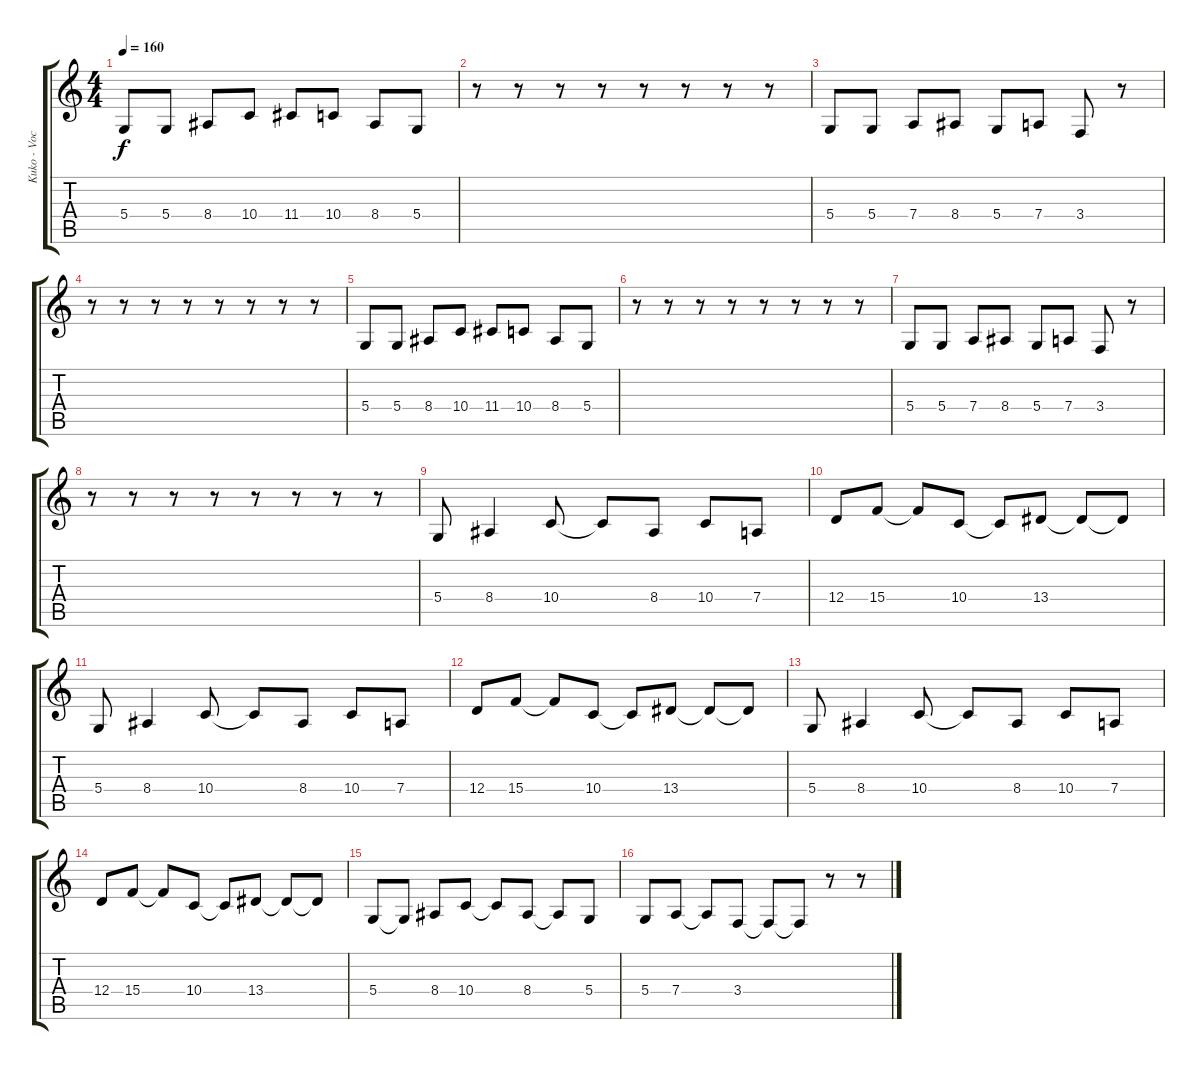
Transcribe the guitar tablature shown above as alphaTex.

\track ("Kuko - Vocals" "Kuko - Voc") {instrument lead2sawtooth}
\staff {score tabs}
\tuning (E4 B3 G3 D3 A2 E2) {hide}
\ts (4 4)
\tempo 160
\clef g2
\ks c
5.4.8{dy f} 5.4.8 8.4.8 10.4.8 11.4.8 10.4.8 8.4.8 5.4.8 |
r.8 r.8 r.8 r.8 r.8 r.8 r.8 r.8 |
5.4.8 5.4.8 7.4.8 8.4.8 5.4.8 7.4.8 3.4.8 r.8 |
r.8 r.8 r.8 r.8 r.8 r.8 r.8 r.8 |
5.4.8 5.4.8 8.4.8 10.4.8 11.4.8 10.4.8 8.4.8 5.4.8 |
r.8 r.8 r.8 r.8 r.8 r.8 r.8 r.8 |
5.4.8 5.4.8 7.4.8 8.4.8 5.4.8 7.4.8 3.4.8 r.8 |
r.8 r.8 r.8 r.8 r.8 r.8 r.8 r.8 |
5.4.8 8.4.4 10.4.8 10.4{t}.8 8.4.8 10.4.8 7.4.8 |
12.4.8 15.4.8 15.4{t}.8 10.4.8 10.4{t}.8 13.4.8 13.4{t}.8 13.4{t}.8 |
5.4.8 8.4.4 10.4.8 10.4{t}.8 8.4.8 10.4.8 7.4.8 |
12.4.8 15.4.8 15.4{t}.8 10.4.8 10.4{t}.8 13.4.8 13.4{t}.8 13.4{t}.8 |
5.4.8 8.4.4 10.4.8 10.4{t}.8 8.4.8 10.4.8 7.4.8 |
12.4.8 15.4.8 15.4{t}.8 10.4.8 10.4{t}.8 13.4.8 13.4{t}.8 13.4{t}.8 |
5.4.8 5.4{t}.8 8.4.8 10.4.8 10.4{t}.8 8.4.8 8.4{t}.8 5.4.8 |
5.4.8 7.4.8 7.4{t}.8 3.4.8 3.4{t}.8 3.4{t}.8 r.8 r.8
